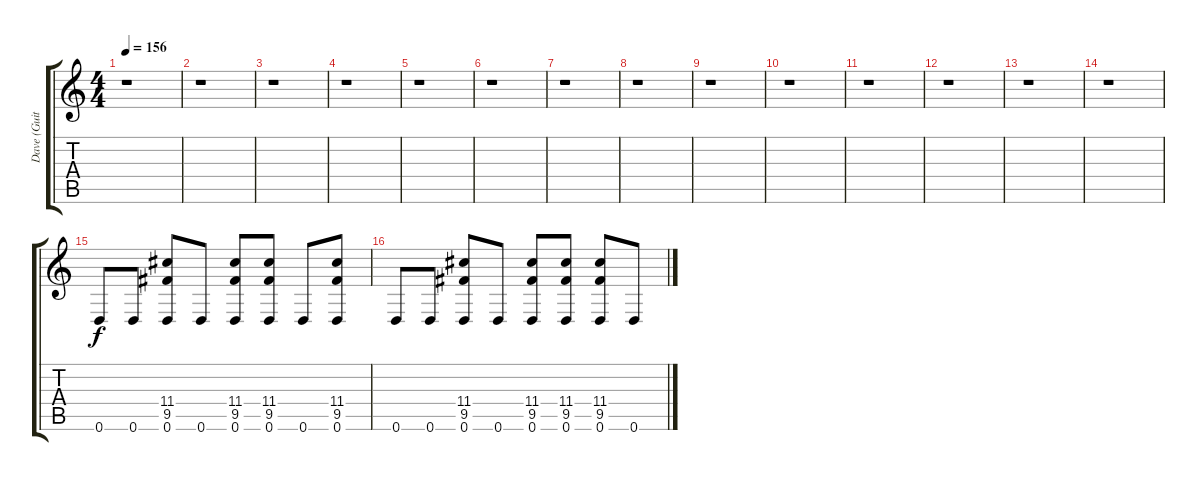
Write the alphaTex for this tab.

\track ("Dave (Guitar)" "Dave (Guit") {instrument distortionguitar}
\staff {score tabs}
\tuning (E4 B3 G3 D3 A2 D2) {hide}
\ts (4 4)
\tempo 156
\clef g2
\ks c
r.1{dy f instrument distortionguitar} |
r.1 |
r.1 |
r.1 |
r.1 |
r.1 |
r.1 |
r.1 |
r.1 |
r.1 |
r.1 |
r.1 |
r.1 |
r.1 |
0.6.8 0.6.8 (11.4 9.5 0.6).8 0.6.8 (11.4 9.5 0.6).8 (11.4 9.5 0.6).8 0.6.8 (11.4 9.5 0.6).8 |
0.6.8 0.6.8 (11.4 9.5 0.6).8 0.6.8 (11.4 9.5 0.6).8 (11.4 9.5 0.6).8 (11.4 9.5 0.6).8 0.6.8
